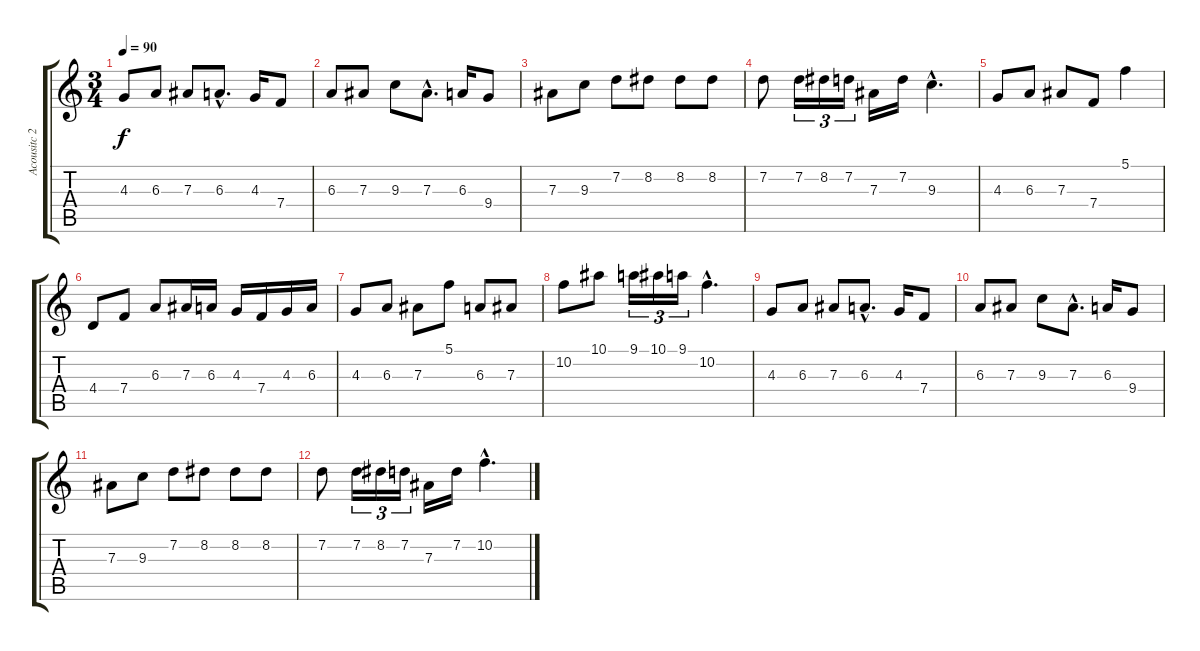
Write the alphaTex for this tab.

\track ("Acousitc 2" "Acousitc 2") {instrument acousticguitarsteel}
\staff {score tabs}
\tuning (C4 G3 Eb3 Bb2 F2 C2) {hide}
\ts (3 4)
\tempo 90
\clef g2
\ks c
4.3.8{dy f} 6.3.8 7.3.8 6.3{hac}.8{d} 4.3.16 7.4.8 |
6.3.8 7.3.8 9.3.8 7.3{hac}.8{d} 6.3.16 9.4.8 |
7.3.8 9.3.8 7.2.8 8.2.8 8.2.8 8.2.8 |
7.2.8 7.2.16{tu (3 2)} 8.2.16{tu (3 2)} 7.2.16{tu (3 2)} 7.3.16 7.2.16 9.3{hac}.4{d} |
4.3.8 6.3.8 7.3.8 7.4.8 5.1.4 |
4.4.8 7.4.8 6.3.8 7.3.16 6.3.16 4.3.16 7.4.16 4.3.16 6.3.16 |
4.3.8 6.3.8 7.3.8 5.1.8 6.3.8 7.3.8 |
10.2.8 10.1.8 9.1.16{tu (3 2)} 10.1.16{tu (3 2)} 9.1.16{tu (3 2)} 10.2{hac}.4{d} |
4.3.8 6.3.8 7.3.8 6.3{hac}.8{d} 4.3.16 7.4.8 |
6.3.8 7.3.8 9.3.8 7.3{hac}.8{d} 6.3.16 9.4.8 |
7.3.8 9.3.8 7.2.8 8.2.8 8.2.8 8.2.8 |
7.2.8 7.2.16{tu (3 2)} 8.2.16{tu (3 2)} 7.2.16{tu (3 2)} 7.3.16 7.2.16 10.2{hac}.4{d}
